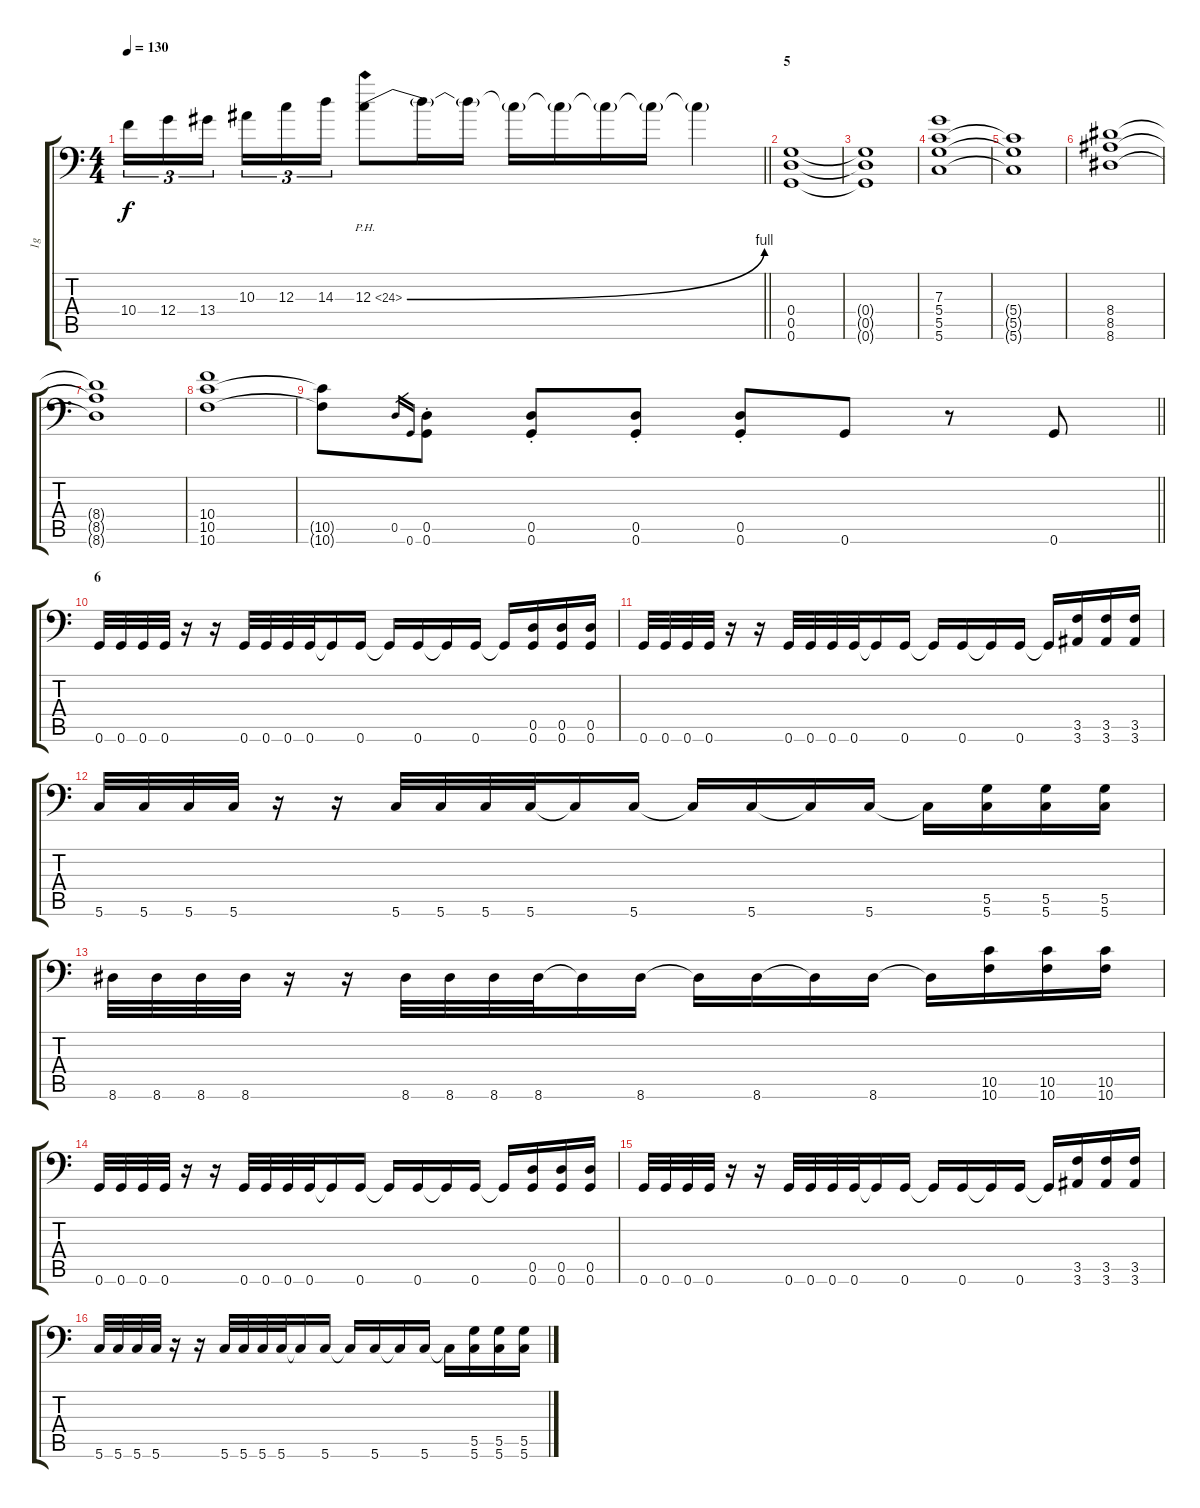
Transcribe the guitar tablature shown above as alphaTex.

\track ("1g" "1g") {instrument distortionguitar}
\staff {score tabs}
\tuning (A3 E3 C3 G2 D2 G1) {hide}
\ts (4 4)
\tempo 130
\clef f4
\barLineRight lightlight
\ks c
10.4.16{tu (3 2) dy f} 12.4.16{tu (3 2)} 13.4.16{tu (3 2) beam splitsecondary} 10.3.16{tu (3 2)} 12.3.16{tu (3 2)} 14.3.16{tu (3 2)} 12.3{be (bend 0 0 60 4) ph 12}.8 12.3{t}.16 12.3{t}.16 12.3{t}.16 12.3{t}.16 12.3{t}.16 12.3{t}.16 12.3{t}.4 |
\section ("" "5")
(0.4 0.5 0.6).1 |
(0.4{t} 0.5{t} 0.6{t}).1 |
(7.3 5.4 5.5 5.6).1 |
(5.4{t} 5.5{t} 5.6{t}).1 |
(8.4 8.5 8.6).1 |
(8.4{t} 8.5{t} 8.6{t}).1 |
(10.4 10.5 10.6).1 |
\barLineRight lightlight
(10.5{t} 10.6{t}).8 0.5.16{gr} 0.6.16{gr} (0.5{st} 0.6{st}).8 (0.5{st} 0.6{st}).8 (0.5{st} 0.6{st}).8 (0.5{st} 0.6{st}).8 0.6.8 r.8 0.6.8 |
\section ("" "6")
0.6.32 0.6.32 0.6.32 0.6.32 r.16 r.16 0.6.32 0.6.32 0.6.32 0.6.32 0.6{t}.16 0.6.16 0.6{t}.16 0.6.16 0.6{t}.16 0.6.16 0.6{t}.16 (0.5 0.6).16 (0.5 0.6).16 (0.5 0.6).16 |
0.6.32 0.6.32 0.6.32 0.6.32 r.16 r.16 0.6.32 0.6.32 0.6.32 0.6.32 0.6{t}.16 0.6.16 0.6{t}.16 0.6.16 0.6{t}.16 0.6.16 0.6{t}.16 (3.5 3.6).16 (3.5 3.6).16 (3.5 3.6).16 |
5.6.32 5.6.32 5.6.32 5.6.32 r.16 r.16 5.6.32 5.6.32 5.6.32 5.6.32 5.6{t}.16 5.6.16 5.6{t}.16 5.6.16 5.6{t}.16 5.6.16 5.6{t}.16 (5.5 5.6).16 (5.5 5.6).16 (5.5 5.6).16 |
8.6.32 8.6.32 8.6.32 8.6.32 r.16 r.16 8.6.32 8.6.32 8.6.32 8.6.32 8.6{t}.16 8.6.16 8.6{t}.16 8.6.16 8.6{t}.16 8.6.16 8.6{t}.16 (10.5 10.6).16 (10.5 10.6).16 (10.5 10.6).16 |
0.6.32 0.6.32 0.6.32 0.6.32 r.16 r.16 0.6.32 0.6.32 0.6.32 0.6.32 0.6{t}.16 0.6.16 0.6{t}.16 0.6.16 0.6{t}.16 0.6.16 0.6{t}.16 (0.5 0.6).16 (0.5 0.6).16 (0.5 0.6).16 |
0.6.32 0.6.32 0.6.32 0.6.32 r.16 r.16 0.6.32 0.6.32 0.6.32 0.6.32 0.6{t}.16 0.6.16 0.6{t}.16 0.6.16 0.6{t}.16 0.6.16 0.6{t}.16 (3.5 3.6).16 (3.5 3.6).16 (3.5 3.6).16 |
5.6.32 5.6.32 5.6.32 5.6.32 r.16 r.16 5.6.32 5.6.32 5.6.32 5.6.32 5.6{t}.16 5.6.16 5.6{t}.16 5.6.16 5.6{t}.16 5.6.16 5.6{t}.16 (5.5 5.6).16 (5.5 5.6).16 (5.5 5.6).16
